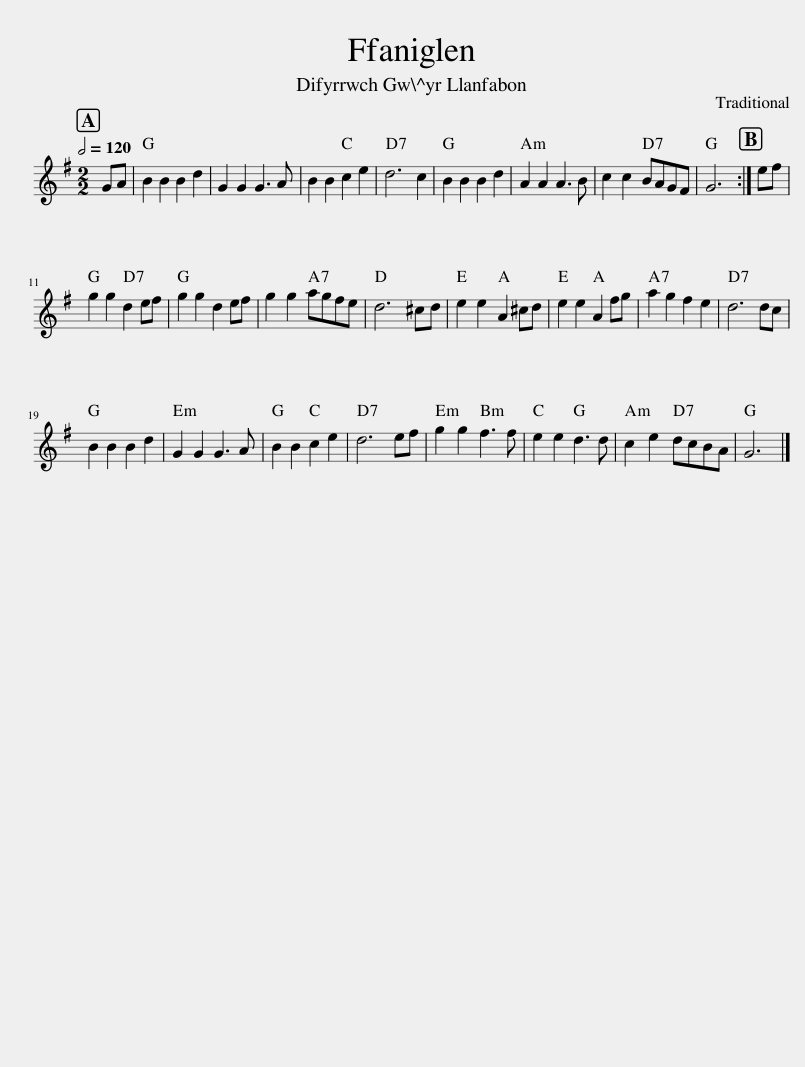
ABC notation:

X:1
L:1/8
Q:1/2=120
M:2/2
I:linebreak $
K:G
V:1 treble
V:1
 GA | B2 B2 B2 d2 | G2 G2 G3 A | B2 B2 c2 e2 | d6 c2 | %5
 B2 B2 B2 d2 | A2 A2 A3 B | c2 c2 BAGF | G6 :| ef |$ %10
 g2 g2 d2 ef | g2 g2 d2 ef | g2 g2 agfe | d6 ^cd | e2 e2 A2 ^cd | %15
 e2 e2 A2 fg | a2 g2 f2 e2 | d6 dc |$ B2 B2 B2 d2 | G2 G2 G3 A | %20
 B2 B2 c2 e2 | d6 ef | g2 g2 f3 f | e2 e2 d3 d | c2 e2 dcBA | %25
 G6 |] %26
